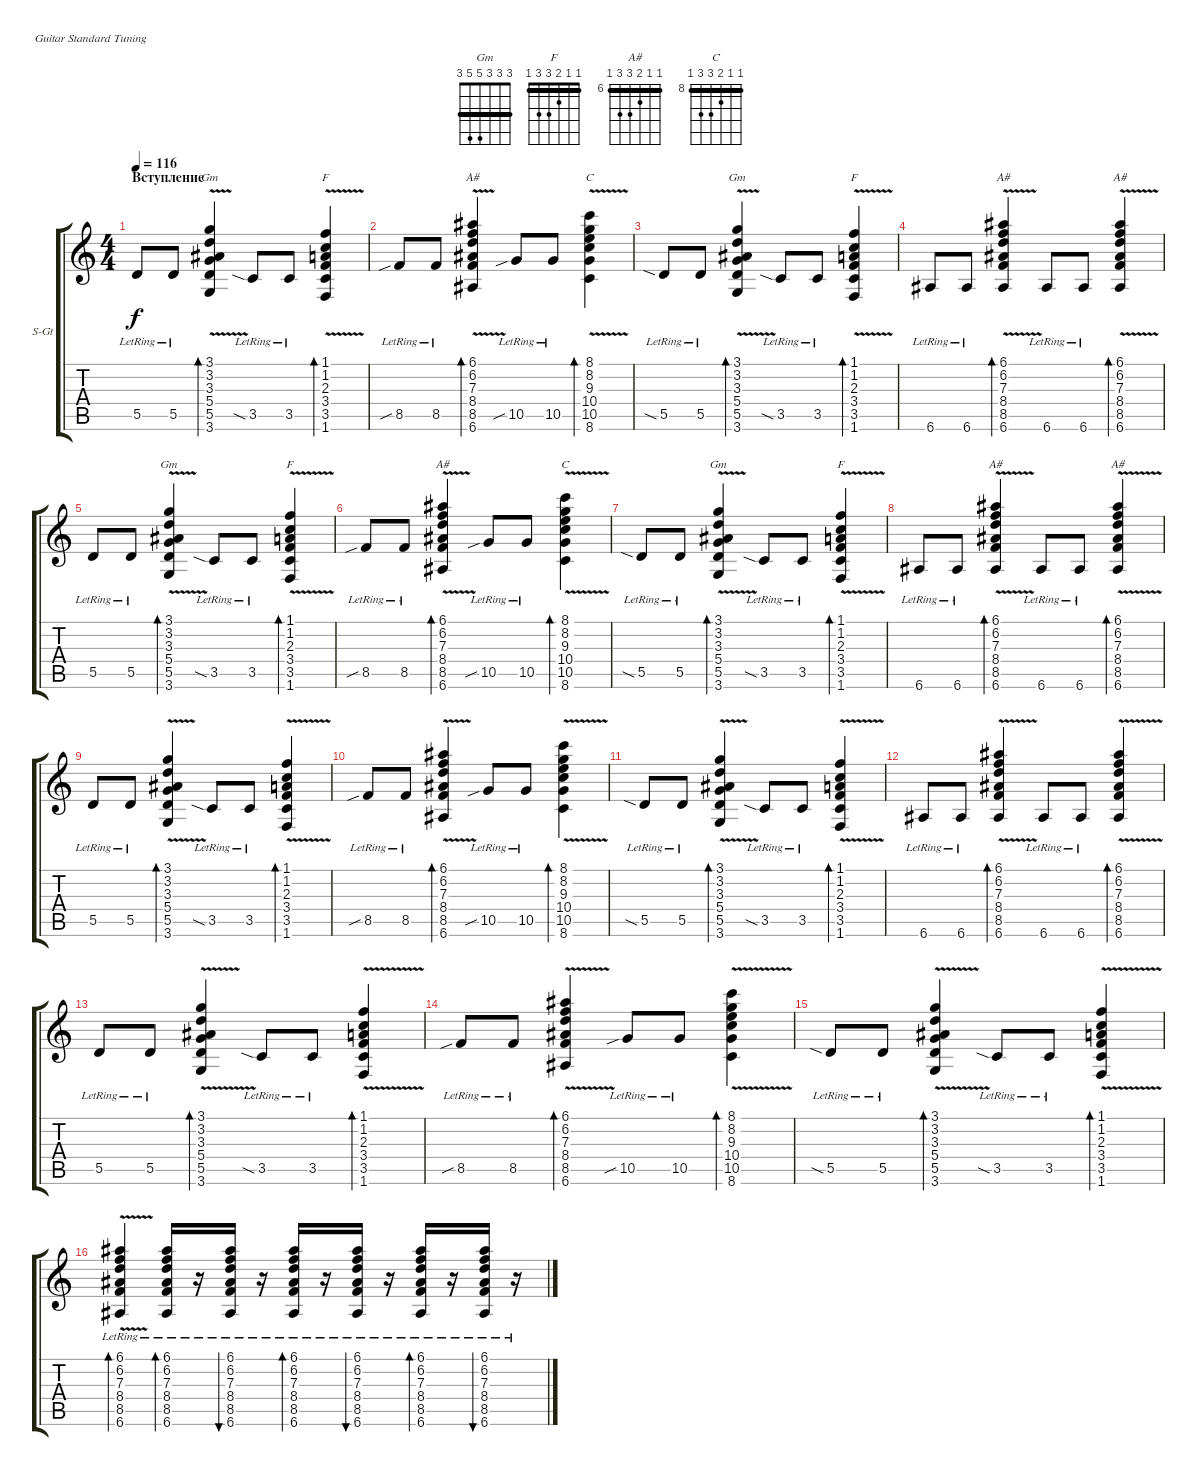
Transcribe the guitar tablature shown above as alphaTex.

\defaultSystemsLayout 4
\bracketExtendMode groupsimilarinstruments
\firstSystemTrackNameOrientation horizontal
\otherSystemsTrackNameOrientation horizontal
\track ("Steel Guitar" "S-Gt") {instrument acousticguitarsteel}
\staff {score tabs}
\tuning (E4 B3 G3 D3 A2 E2)
\chord ("Gm" x 3 3 5 5 3) {barre (3 3)}
\chord ("F" 1 1 2 3 3 1) {barre (1 1)}
\chord ("A#" 6 6 7 8 8 6) {firstfret 6 barre (6 6)}
\chord ("C" 8 8 9 10 10 8) {firstfret 8 barre (8 8)}
\chord ("Gm" 3 3 3 5 5 3) {barre (3 3 3)}
\ts (4 4)
\section ("" "Вступление")
\tempo 116
\clef g2
\ks c
5.5{lr}.8{dy f instrument acousticguitarsteel} 5.5{lr}.8 (5.5{v} 5.4{v} 3.3{v} 3.2 3.1 3.6).4{bd 51 ch "Gm"} 3.5{sia lr}.8 3.5{lr}.8 (3.5{v} 3.4{v} 2.3{v} 1.2 1.1 1.6).4{bd 51 ch "F"} |
8.5{sib lr}.8 8.5{lr}.8 (8.5{v} 8.4{v} 7.3{v} 6.2 6.1 6.6).4{bd 51 ch "A#"} 10.5{sib lr}.8 10.5{lr}.8 (10.5{v} 10.4{v} 9.3{v} 8.2 8.1 8.6).4{bd 51 ch "C"} |
5.5{sia lr}.8 5.5{lr}.8 (5.5{v} 5.4{v} 3.3{v} 3.2 3.1 3.6).4{bd 51 ch "Gm"} 3.5{sia lr}.8 3.5{lr}.8 (3.5{v} 3.4{v} 2.3{v} 1.2 1.1 1.6).4{bd 51 ch "F"} |
6.6{lr}.8 6.6{lr}.8 (6.6 8.5{v} 8.4{v} 7.3{v} 6.2 6.1).4{bd 51 ch "A#"} 6.6{lr}.8 6.6{lr}.8 (6.6 8.5{v} 8.4{v} 7.3{v} 6.2 6.1).4{bd 51 ch "A#"} |
5.5{lr}.8 5.5{lr}.8 (5.5{v} 5.4{v} 3.3{v} 3.2 3.1 3.6).4{bd 51 ch "Gm"} 3.5{sia lr}.8 3.5{lr}.8 (3.5{v} 3.4{v} 2.3{v} 1.2 1.1 1.6).4{bd 51 ch "F"} |
8.5{sib lr}.8 8.5{lr}.8 (8.5{v} 8.4{v} 7.3{v} 6.2 6.1 6.6).4{bd 51 ch "A#"} 10.5{sib lr}.8 10.5{lr}.8 (10.5{v} 10.4{v} 9.3{v} 8.2 8.1 8.6).4{bd 51 ch "C"} |
5.5{sia lr}.8 5.5{lr}.8 (5.5{v} 5.4{v} 3.3{v} 3.2 3.1 3.6).4{bd 51 ch "Gm"} 3.5{sia lr}.8 3.5{lr}.8 (3.5{v} 3.4{v} 2.3{v} 1.2 1.1 1.6).4{bd 51 ch "F"} |
6.6{lr}.8 6.6{lr}.8 (6.6 8.5{v} 8.4{v} 7.3{v} 6.2 6.1).4{bd 51 ch "A#"} 6.6{lr}.8 6.6{lr}.8 (6.6 8.5{v} 8.4{v} 7.3{v} 6.2 6.1).4{bd 51 ch "A#"} |
5.5{lr}.8 5.5{lr}.8 (5.5{v} 5.4{v} 3.3{v} 3.2 3.1 3.6).4{bd 51} 3.5{sia lr}.8 3.5{lr}.8 (3.5{v} 3.4{v} 2.3{v} 1.2 1.1 1.6).4{bd 51} |
8.5{sib lr}.8 8.5{lr}.8 (8.5{v} 8.4{v} 7.3{v} 6.2 6.1 6.6).4{bd 51} 10.5{sib lr}.8 10.5{lr}.8 (10.5{v} 10.4{v} 9.3{v} 8.2 8.1 8.6).4{bd 51} |
5.5{sia lr}.8 5.5{lr}.8 (5.5{v} 5.4{v} 3.3{v} 3.2 3.1 3.6).4{bd 51} 3.5{sia lr}.8 3.5{lr}.8 (3.5{v} 3.4{v} 2.3{v} 1.2 1.1 1.6).4{bd 51} |
6.6{lr}.8 6.6{lr}.8 (6.6 8.5{v} 8.4{v} 7.3{v} 6.2 6.1).4{bd 51} 6.6{lr}.8 6.6{lr}.8 (6.6 8.5{v} 8.4{v} 7.3{v} 6.2 6.1).4{bd 51} |
5.5{lr}.8 5.5{lr}.8 (5.5{v} 5.4{v} 3.3{v} 3.2 3.1 3.6).4{bd 51} 3.5{sia lr}.8 3.5{lr}.8 (3.5{v} 3.4{v} 2.3{v} 1.2 1.1 1.6).4{bd 51} |
8.5{sib lr}.8 8.5{lr}.8 (8.5{v} 8.4{v} 7.3{v} 6.2 6.1 6.6).4{bd 51} 10.5{sib lr}.8 10.5{lr}.8 (10.5{v} 10.4{v} 9.3{v} 8.2 8.1 8.6).4{bd 51} |
5.5{sia lr}.8 5.5{lr}.8 (5.5{v} 5.4{v} 3.3{v} 3.2 3.1 3.6).4{bd 51} 3.5{sia lr}.8 3.5{lr}.8 (3.5{v} 3.4{v} 2.3{v} 1.2 1.1 1.6).4{bd 51} |
(8.5{v lr} 6.6{lr} 8.4{v lr} 7.3{v lr} 6.2{lr} 6.1{lr}).4{bd 51} (8.5{lr} 6.6{lr} 8.4{lr} 7.3{lr} 6.2{lr} 6.1{lr}).16{bd 51} r.16 (8.5{lr} 6.6{lr} 8.4{lr} 7.3{lr} 6.2{lr} 6.1{lr}).16{bu 51} r.16 (8.5{lr} 6.6{lr} 8.4{lr} 7.3{lr} 6.2{lr} 6.1{lr}).16{bd 51} r.16 (8.5{lr} 6.6{lr} 8.4{lr} 7.3{lr} 6.2{lr} 6.1{lr}).16{bu 51} r.16 (8.5{lr} 6.6{lr} 8.4{lr} 7.3{lr} 6.2{lr} 6.1{lr}).16{bd 51} r.16 (8.5{lr} 6.6{lr} 8.4{lr} 7.3{lr} 6.2{lr} 6.1{lr}).16{bu 51} r.16
